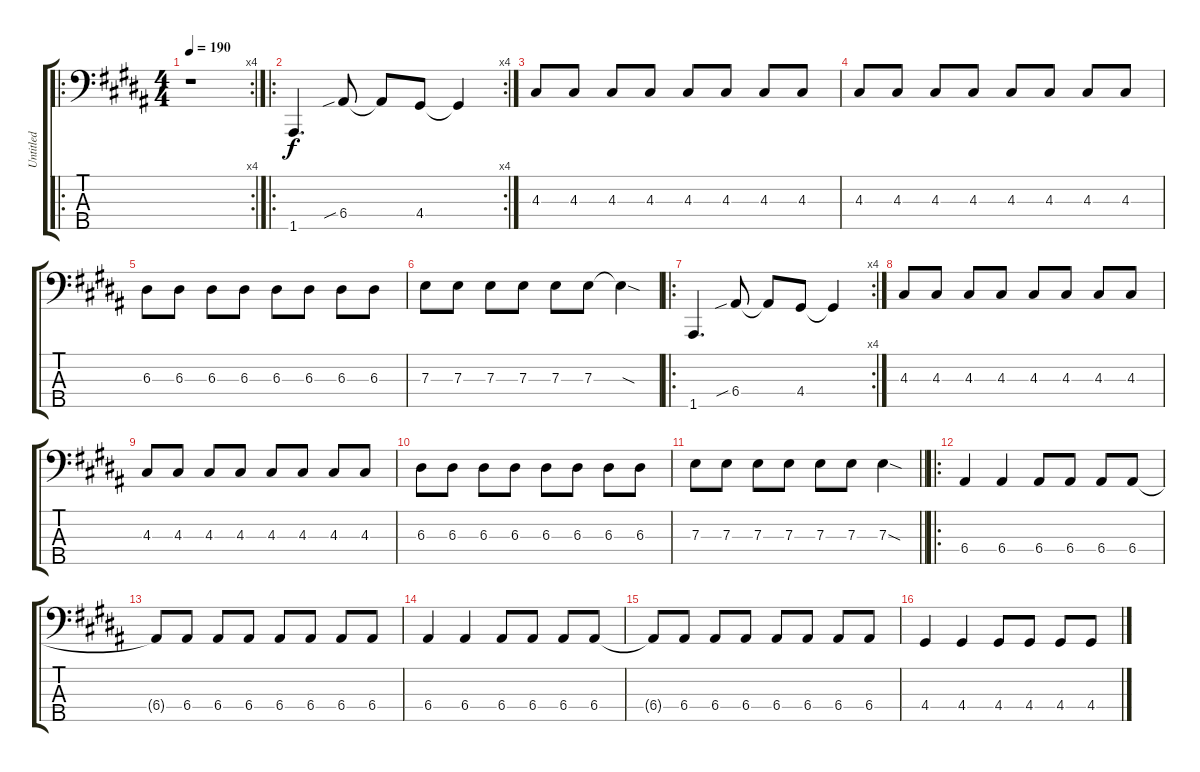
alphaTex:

\track ("Untitled" "Untitled") {instrument electricbassfinger}
\staff {score tabs}
\tuning (G2 D2 A1 E1 A0) {hide}
\ro
\rc 4
\ts (4 4)
\tempo 190
\clef f4
\ks b
r.1{dy f instrument electricbassfinger} |
\ro
\rc 4
\ks g#minor
1.5.4{d} 6.4{sib}.8 6.4{t}.8 4.4.8 4.4{t}.4 |
4.3.8 4.3.8 4.3.8 4.3.8 4.3.8 4.3.8 4.3.8 4.3.8 |
4.3.8 4.3.8 4.3.8 4.3.8 4.3.8 4.3.8 4.3.8 4.3.8 |
6.3.8 6.3.8 6.3.8 6.3.8 6.3.8 6.3.8 6.3.8 6.3.8 |
7.3.8 7.3.8 7.3.8 7.3.8 7.3.8 7.3.8 7.3{sod t}.4 |
\ro
\rc 4
1.5.4{d} 6.4{sib}.8 6.4{t}.8 4.4.8 4.4{t}.4 |
4.3.8 4.3.8 4.3.8 4.3.8 4.3.8 4.3.8 4.3.8 4.3.8 |
4.3.8 4.3.8 4.3.8 4.3.8 4.3.8 4.3.8 4.3.8 4.3.8 |
6.3.8 6.3.8 6.3.8 6.3.8 6.3.8 6.3.8 6.3.8 6.3.8 |
\barLineRight lightlight
7.3.8 7.3.8 7.3.8 7.3.8 7.3.8 7.3.8 7.3{sod}.4 |
\ro
\ks b
6.4.4 6.4.4 6.4.8 6.4.8 6.4.8 6.4.8 |
\ks g#minor
6.4{t}.8 6.4.8 6.4.8 6.4.8 6.4.8 6.4.8 6.4.8 6.4.8 |
6.4.4 6.4.4 6.4.8 6.4.8 6.4.8 6.4.8 |
6.4{t}.8 6.4.8 6.4.8 6.4.8 6.4.8 6.4.8 6.4.8 6.4.8 |
4.4.4 4.4.4 4.4.8 4.4.8 4.4.8 4.4.8
